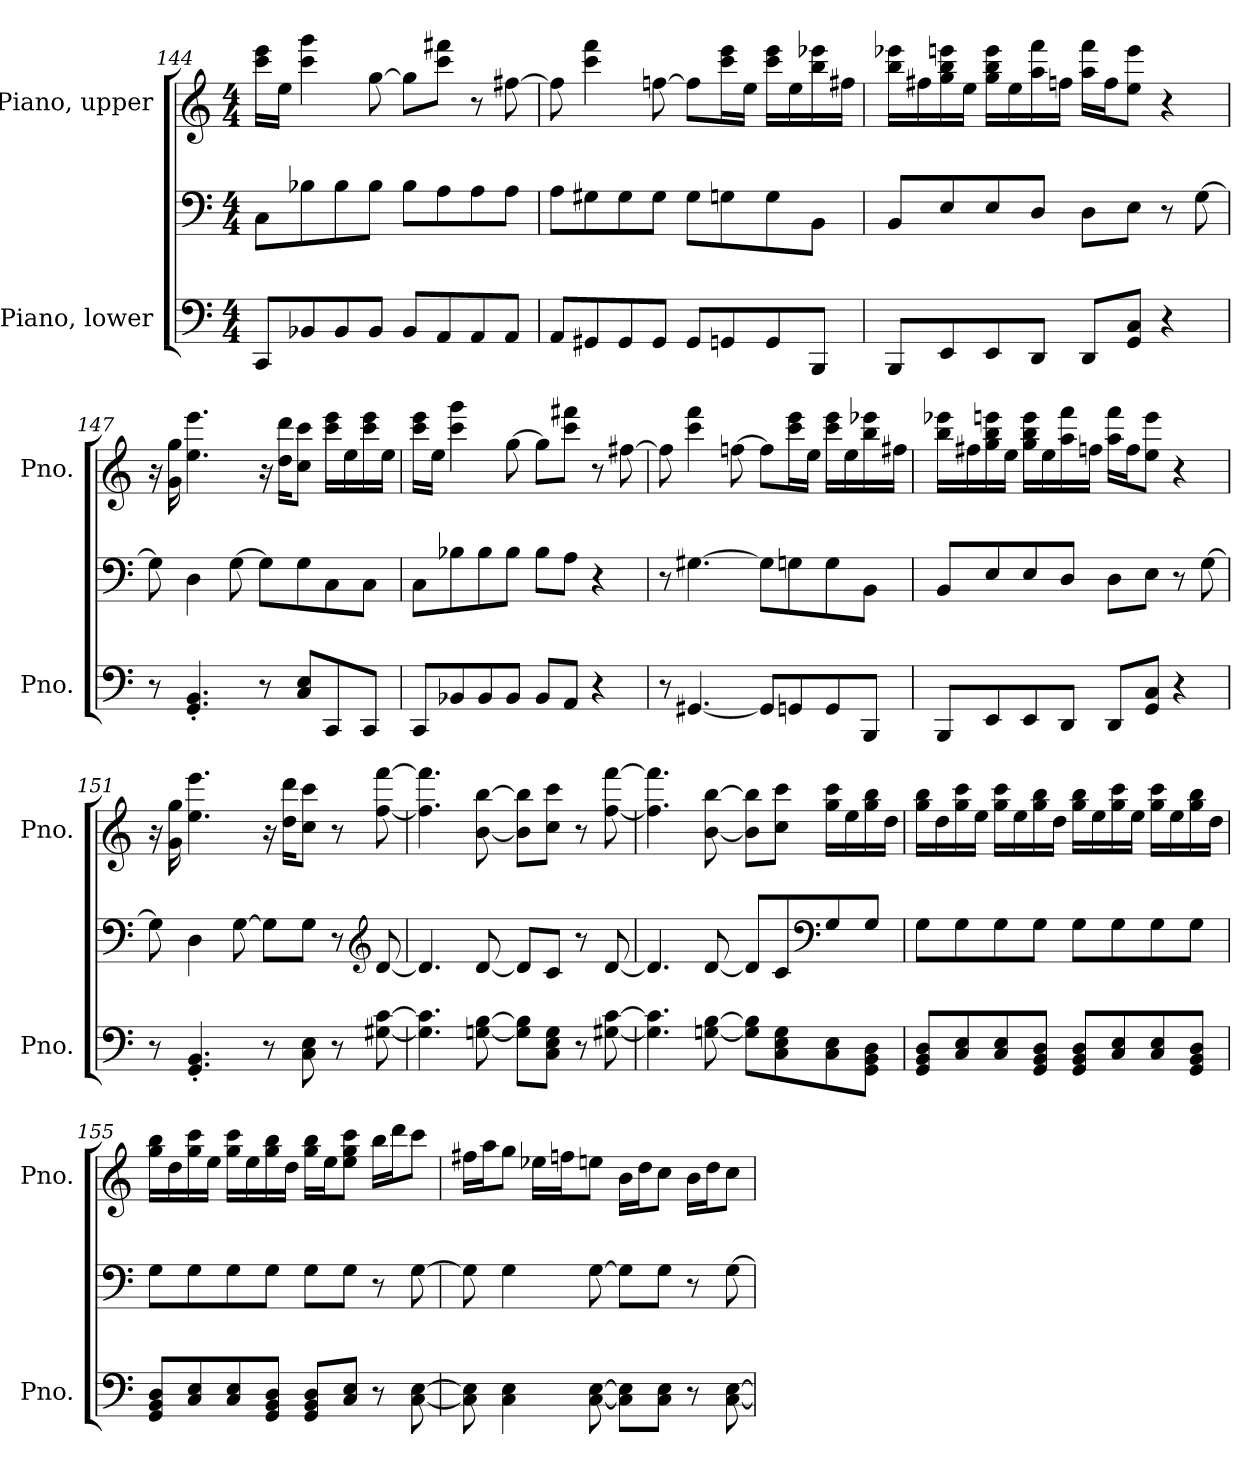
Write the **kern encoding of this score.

**kern	**kern	**kern
*part2	*part2	*part1
*staff3	*staff2	*staff1
*I"Piano, lower	*	*I"Piano, upper
*I'Pno.	*	*I'Pno.
!!LO:PB:g=z
*clefF4	*clefF4	*clefG2
*k[]	*k[]	*k[]
*M4/4	*M4/4	*M4/4
=144	=144	=144
8CC/L	8C\L	16ccc\ 16eee\LL
.	.	16ee\JJ
8BB-X/	8B-X\	4ccc\ 4ggg\
8BB-/	8B-\	.
8BB-/J	8B-\J	[8gg\
8BB-/L	8B-\L	8gg\L]
8AA/	8A\	8ccc\ 8fff#X\J
8AA/	8A\	8r
8AA/J	8A\J	[8ff#X\
=145	=145	=145
8AA/L	8A\L	8ff#\]
8GG#X/	8G#X\	4ccc\ 4fff\
8GG#/	8G#\	.
8GG#/J	8G#\J	[8ffn\
8GG#/L	8G#\L	8ff\L]
8GGn/	8Gn\	16ccc\ 16eee\L
.	.	16ee\JJ
8GG/	8G\	16ccc\ 16eee\LL
.	.	16ee\
8BBB/J	8BB\J	16bb\ 16eee-X\
.	.	16ff#X\JJ
=146	=146	=146
8BBB/L	8BB/L	16bb\ 16eee-X\LL
.	.	16ff#X\
8EE/	8E/	16gg\ 16bb\ 16eeen\
.	.	16ee\JJ
8EE/	8E/	16gg\ 16bb\ 16eee\LL
.	.	16ee\
8DD/J	8D/J	16aa\ 16fff\
.	.	16ffn\JJ
8DD/L	8D\L	16aa\ 16fff\LL
.	.	16ff\J
8GG/ 8C/J	8E\J	8ee\ 8eee\J
4r	8r	4r
.	[8G\	.
!!LO:LB:g=z
=147	=147	=147
8r	8G\]	16r
.	.	16g\ 16gg\
4.GG/' 4.BB/'	4D\	4.ee\ 4.eee\
.	[8G\	.
8r	8G\L]	16r
.	.	16dd\ 16ddd\KL
8C/ 8E/L	8G\	8cc\ 8ccc\J
8CC/	8C\	16ccc\ 16eee\LL
.	.	16ee\
8CC/J	8C\J	16ccc\ 16eee\
.	.	16ee\JJ
=148	=148	=148
8CC/L	8C\L	16ccc\ 16eee\LL
.	.	16ee\JJ
8BB-X/	8B-X\	4ccc\ 4ggg\
8BB-/	8B-\	.
8BB-/J	8B-\J	[8gg\
8BB-/L	8B-\L	8gg\L]
8AA/J	8A\J	8ccc\ 8fff#X\J
4r	4r	8r
.	.	[8ff#X\
=149	=149	=149
8r	8r	8ff#\]
[4.GG#X/	[4.G#X\	4ccc\ 4fff\
.	.	[8ffn\
8GG#/L]	8G#\L]	8ff\L]
8GGn/	8Gn\	16ccc\ 16eee\L
.	.	16ee\JJ
8GG/	8G\	16ccc\ 16eee\LL
.	.	16ee\
8BBB/J	8BB\J	16bb\ 16eee-X\
.	.	16ff#X\JJ
!!LO:LB:g=z
=150	=150	=150
8BBB/L	8BB/L	16bb\ 16eee-X\LL
.	.	16ff#X\
8EE/	8E/	16gg\ 16bb\ 16eeen\
.	.	16ee\JJ
8EE/	8E/	16gg\ 16bb\ 16eee\LL
.	.	16ee\
8DD/J	8D/J	16aa\ 16fff\
.	.	16ffn\JJ
8DD/L	8D\L	16aa\ 16fff\LL
.	.	16ff\J
8GG/ 8C/J	8E\J	8ee\ 8eee\J
4r	8r	4r
.	[8G\	.
=151	=151	=151
8r	8G\]	16r
.	.	16g\ 16gg\
4.GG/' 4.BB/'	4D\	4.ee\ 4.eee\
.	[8G\	.
8r	8G\L]	16r
.	.	16dd\ 16ddd\KL
8C\ 8E\	8G\J	8cc\ 8ccc\J
8r	8r	8r
*	*clefG2	*
[8G#X\ [8c\	[8d/	[8ff\ [8fff\
=152	=152	=152
4.G#\] 4.c\]	4.d/]	4.ff\] 4.fff\]
[8Gn\ [8B\	[8d/	[8b\ [8bb\
8G\] 8B\]L	8d/L]	8b\] 8bb\]L
8C\ 8E\ 8G\J	8c/J	8cc\ 8ccc\J
8r	8r	8r
[8G#X\ [8c\	[8d/	[8ff\ [8fff\
!!LO:LB:g=z
=153	=153	=153
4.G#\] 4.c\]	4.d/]	4.ff\] 4.fff\]
[8Gn\ [8B\	[8d/	[8b\ [8bb\
8G\] 8B\]L	8d/L]	8b\] 8bb\]L
8C\ 8E\ 8G\	8c/	8cc\ 8ccc\J
*	*clefF4	*
8C\ 8E\	8G/	16gg\ 16ccc\LL
.	.	16ee\
8GG\ 8BB\ 8D\J	8G/J	16gg\ 16bb\
.	.	16dd\JJ
=154	=154	=154
8GG/ 8BB/ 8D/L	8G\L	16gg\ 16bb\LL
.	.	16dd\
8C/ 8E/	8G\	16gg\ 16ccc\
.	.	16ee\JJ
8C/ 8E/	8G\	16gg\ 16ccc\LL
.	.	16ee\
8GG/ 8BB/ 8D/J	8G\J	16gg\ 16bb\
.	.	16dd\JJ
8GG/ 8BB/ 8D/L	8G\L	16gg\ 16bb\LL
.	.	16ee\
8C/ 8E/	8G\	16gg\ 16ccc\
.	.	16ee\JJ
8C/ 8E/	8G\	16gg\ 16ccc\LL
.	.	16ee\
8GG/ 8BB/ 8D/J	8G\J	16gg\ 16bb\
.	.	16dd\JJ
=155	=155	=155
8GG/ 8BB/ 8D/L	8G\L	16gg\ 16bb\LL
.	.	16dd\
8C/ 8E/	8G\	16gg\ 16ccc\
.	.	16ee\JJ
8C/ 8E/	8G\	16gg\ 16ccc\LL
.	.	16ee\
8GG/ 8BB/ 8D/J	8G\J	16gg\ 16bb\
.	.	16dd\JJ
8GG/ 8BB/ 8D/L	8G\L	16gg\ 16bb\LL
.	.	16ee\J
8C/ 8E/J	8G\J	8ee\ 8gg\ 8ccc\J
8r	8r	16bb\LL
.	.	16ddd\J
[8C\ [8E\	[8G\	8ccc\J
!!LO:PB:g=z
=156	=156	=156
8C\] 8E\]	8G\]	16ff#X\LL
.	.	16aa\J
4C\ 4E\	4G\	8gg\J
.	.	16ee-X\LL
.	.	16ffn\J
[8C\ [8E\	[8G\	8een\J
8C\] 8E\]L	8G\L]	16b\LL
.	.	16dd\J
8C\ 8E\J	8G\J	8cc\J
8r	8r	16b\LL
.	.	16dd\J
[8C\ [8E\	[8G\	8cc\J
=	=	=
*-	*-	*-
